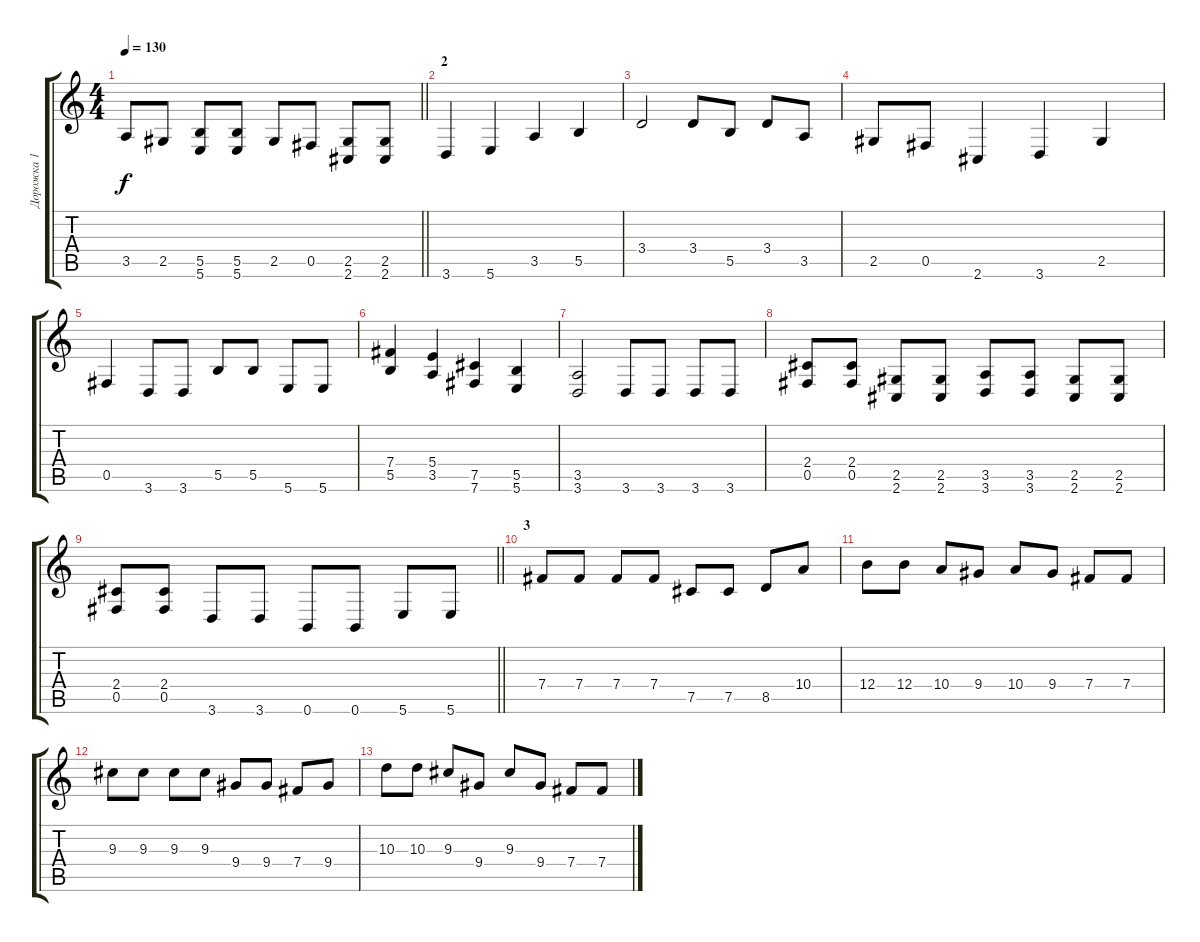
\track ("Дорожка 1" "Дорожка 1") {instrument distortionguitar}
\staff {score tabs}
\tuning (Db4 Ab3 E3 B2 Gb2 B1) {hide}
\ts (4 4)
\tempo 130
\clef g2
\barLineRight lightlight
\ks c
3.5.8{dy f} 2.5.8 (5.5 5.6).8 (5.5 5.6).8 2.5.8 0.5.8 (2.5 2.6).8 (2.5 2.6).8 |
\section ("" "2")
3.6.4 5.6.4 3.5.4 5.5.4 |
3.4.2 3.4.8 5.5.8 3.4.8 3.5.8 |
2.5.8 0.5.8 2.6.4 3.6.4 2.5.4 |
0.5.4 3.6.8 3.6.8 5.5.8 5.5.8 5.6.8 5.6.8 |
(7.4 5.5).4 (5.4 3.5).4 (7.5 7.6).4 (5.5 5.6).4 |
(3.5 3.6).2 3.6.8 3.6.8 3.6.8 3.6.8 |
(2.4 0.5).8 (2.4 0.5).8 (2.5 2.6).8 (2.5 2.6).8 (3.5 3.6).8 (3.5 3.6).8 (2.5 2.6).8 (2.5 2.6).8 |
\barLineRight lightlight
(2.4 0.5).8 (2.4 0.5).8 3.6.8 3.6.8 0.6.8 0.6.8 5.6.8 5.6.8 |
\section ("" "3")
7.4.8 7.4.8 7.4.8 7.4.8 7.5.8 7.5.8 8.5.8 10.4.8 |
12.4.8 12.4.8 10.4.8 9.4.8 10.4.8 9.4.8 7.4.8 7.4.8 |
9.3.8 9.3.8 9.3.8 9.3.8 9.4.8 9.4.8 7.4.8 9.4.8 |
10.3.8 10.3.8 9.3.8 9.4.8 9.3.8 9.4.8 7.4.8 7.4.8
